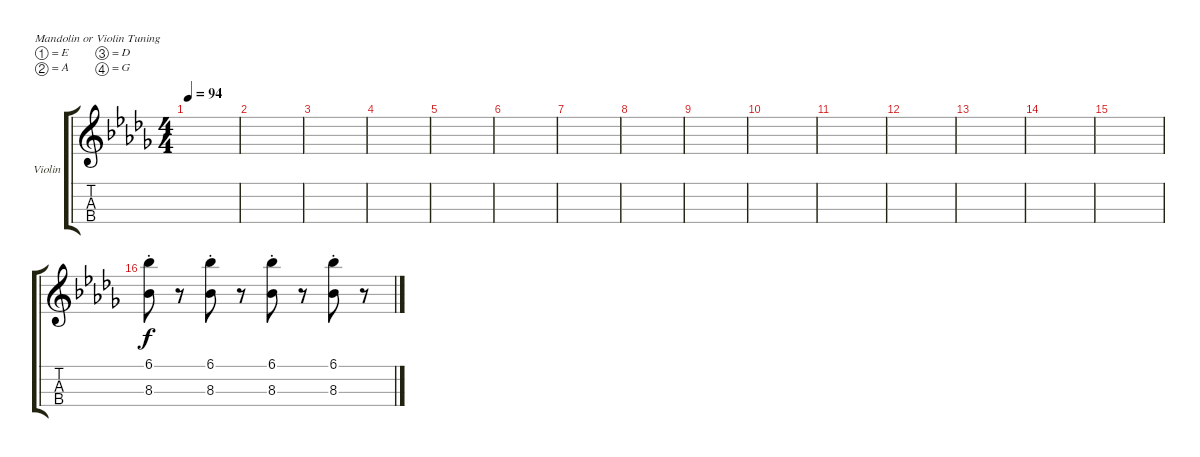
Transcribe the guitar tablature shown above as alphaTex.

\bracketExtendMode groupsimilarinstruments
\firstSystemTrackNameOrientation horizontal
\otherSystemsTrackNameOrientation horizontal
\track ("Violin" "Violin") {instrument violin}
\staff {score tabs}
\tuning (E5 A4 D4 G3)
\ts (4 4)
\tempo 94
\clef g2
\ks bbminor
|
|
|
|
|
|
|
|
|
|
|
|
|
|
|
(8.3{st} 6.1{st}).8 r.8 (8.3{st} 6.1{st}).8 r.8 (8.3{st} 6.1{st}).8 r.8 (8.3{st} 6.1{st}).8 r.8
